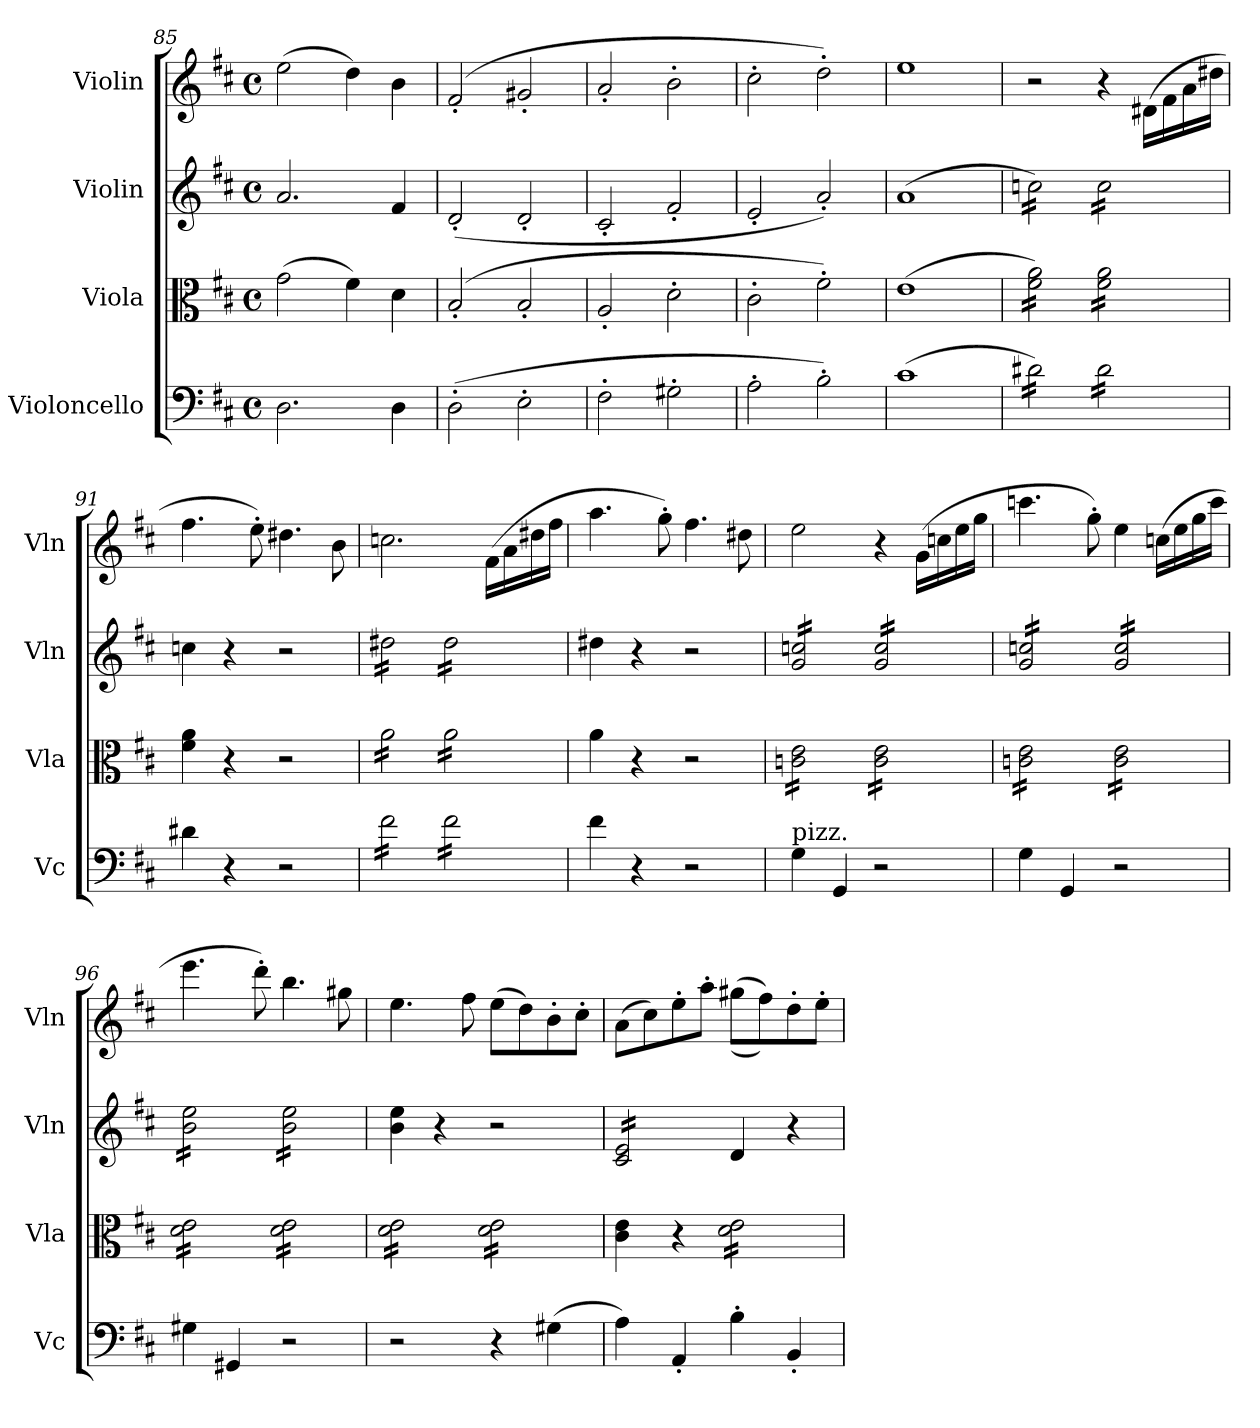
**kern	**kern	**kern	**kern
*part4	*part3	*part2	*part1
*staff4	*staff3	*staff2	*staff1
*I"Violoncello	*I"Viola	*I"Violin	*I"Violin
*I'Vc	*I'Vla	*I'Vln	*I'Vln
*clefF4	*clefC3	*clefG2	*clefG2
*k[f#c#]	*k[f#c#]	*k[f#c#]	*k[f#c#]
*M4/4	*M4/4	*M4/4	*M4/4
*met(c)	*met(c)	*met(c)	*met(c)
=85	=85	=85	=85
2.D\	(>2g\	2.a/	(>2ee\
.	4f#\)	.	4dd\)
4D\	4d\	4f#/	4b\
=86	=86	=86	=86
(>2D'\	(>2B'/	(2d'/	(>2f#'/
2E'\	2B'/	2d'/	2g#X'/
=87	=87	=87	=87
2F#'\	2A'/	2c#'/	2a'/
2G#X'\	2d'\	2f#'/	2b'\
=88	=88	=88	=88
2A'\	2c#'\	2e'/	2cc#'\
2B'\)	2f#'\)	2a'/)	2dd'\)
=89	=89	=89	=89
(>1c#	(>1e	(>1a	1ee
=90	=90	=90	=90
*tremolo	*	*	*
*	*tremolo	*	*
*	*	*tremolo	*
16d#X\)LL	16f#\ 16a\)LL	16ccn\)LL	2r
16d#X\)	16f#\ 16a\)	16ccn\)	.
16d#X\)	16f#\ 16a\)	16ccn\)	.
16d#X\)	16f#\ 16a\)	16ccn\)	.
16d#X\)	16f#\ 16a\)	16ccn\)	.
16d#X\)	16f#\ 16a\)	16ccn\)	.
16d#X\)	16f#\ 16a\)	16ccn\)	.
16d#X\)JJ	16f#\ 16a\)JJ	16ccn\)JJ	.
16d#\LL	16f#\ 16a\LL	16cc\LL	4r
16d#\	16f#\ 16a\	16cc\	.
16d#\	16f#\ 16a\	16cc\	.
16d#\	16f#\ 16a\	16cc\	.
16d#\	16f#\ 16a\	16cc\	(>16d#X\LL
16d#\	16f#\ 16a\	16cc\	16f#\
16d#\	16f#\ 16a\	16cc\	16a\
16d#\JJ	16f#\ 16a\JJ	16cc\JJ	16dd#X\JJ
*	*	*Xtremolo	*
*	*Xtremolo	*	*
*Xtremolo	*	*	*
!!LO:LB:g=z
=91	=91	=91	=91
4d#X\	4f#\ 4a\	4ccn\	4.ff#\
4r	4r	4r	.
.	.	.	8ee'\)
2r	2r	2r	4.dd#X\
.	.	.	8b\
=92	=92	=92	=92
*tremolo	*	*	*
*	*tremolo	*	*
*	*	*tremolo	*
16f#\LL	16a\LL	16dd#X\LL	2.ccn\
16f#\	16a\	16dd#X\	.
16f#\	16a\	16dd#X\	.
16f#\	16a\	16dd#X\	.
16f#\	16a\	16dd#X\	.
16f#\	16a\	16dd#X\	.
16f#\	16a\	16dd#X\	.
16f#\JJ	16a\JJ	16dd#X\JJ	.
16f#\LL	16a\LL	16dd#\LL	.
16f#\	16a\	16dd#\	.
16f#\	16a\	16dd#\	.
16f#\	16a\	16dd#\	.
16f#\	16a\	16dd#\	(>16f#\LL
16f#\	16a\	16dd#\	16a\
16f#\	16a\	16dd#\	16dd#X\
16f#\JJ	16a\JJ	16dd#\JJ	16ff#\JJ
*	*	*Xtremolo	*
*	*Xtremolo	*	*
*Xtremolo	*	*	*
=93	=93	=93	=93
4f#\	4a\	4dd#X\	4.aa\
4r	4r	4r	.
.	.	.	8gg'\)
2r	2r	2r	4.ff#\
.	.	.	8dd#X\
=94	=94	=94	=94
!LO:TX:a:t=pizz.	!	!	!
*	*tremolo	*	*
*	*	*tremolo	*
4G\	16cn\ 16e\LL	16g/ 16ccn/LL	2ee\
.	16cn\ 16e\	16g/ 16ccn/	.
.	16cn\ 16e\	16g/ 16ccn/	.
.	16cn\ 16e\	16g/ 16ccn/	.
4GG/	16cn\ 16e\	16g/ 16ccn/	.
.	16cn\ 16e\	16g/ 16ccn/	.
.	16cn\ 16e\	16g/ 16ccn/	.
.	16cn\ 16e\JJ	16g/ 16ccn/JJ	.
2r	16c\ 16e\LL	16g/ 16cc/LL	4r
.	16c\ 16e\	16g/ 16cc/	.
.	16c\ 16e\	16g/ 16cc/	.
.	16c\ 16e\	16g/ 16cc/	.
.	16c\ 16e\	16g/ 16cc/	(>16g\LL
.	16c\ 16e\	16g/ 16cc/	16ccn\
.	16c\ 16e\	16g/ 16cc/	16ee\
.	16c\ 16e\JJ	16g/ 16cc/JJ	16gg\JJ
=95	=95	=95	=95
4G\	16cn\ 16e\LL	16g/ 16ccn/LL	4.cccn\
.	16cn\ 16e\	16g/ 16ccn/	.
.	16cn\ 16e\	16g/ 16ccn/	.
.	16cn\ 16e\	16g/ 16ccn/	.
4GG/	16cn\ 16e\	16g/ 16ccn/	.
.	16cn\ 16e\	16g/ 16ccn/	.
.	16cn\ 16e\	16g/ 16ccn/	8gg'\)
.	16cn\ 16e\JJ	16g/ 16ccn/JJ	.
2r	16c\ 16e\LL	16g/ 16cc/LL	4ee\
.	16c\ 16e\	16g/ 16cc/	.
.	16c\ 16e\	16g/ 16cc/	.
.	16c\ 16e\	16g/ 16cc/	.
.	16c\ 16e\	16g/ 16cc/	(>16ccn\LL
.	16c\ 16e\	16g/ 16cc/	16ee\
.	16c\ 16e\	16g/ 16cc/	16gg\
.	16c\ 16e\JJ	16g/ 16cc/JJ	16ccc\JJ
=96	=96	=96	=96
4G#X\	16d\ 16e\LL	16b\ 16ee\LL	4.eee\
.	16d\ 16e\	16b\ 16ee\	.
.	16d\ 16e\	16b\ 16ee\	.
.	16d\ 16e\	16b\ 16ee\	.
4GG#X/	16d\ 16e\	16b\ 16ee\	.
.	16d\ 16e\	16b\ 16ee\	.
.	16d\ 16e\	16b\ 16ee\	8ddd'\)
.	16d\ 16e\JJ	16b\ 16ee\JJ	.
2r	16d\ 16e\LL	16b\ 16ee\LL	4.bb\
.	16d\ 16e\	16b\ 16ee\	.
.	16d\ 16e\	16b\ 16ee\	.
.	16d\ 16e\	16b\ 16ee\	.
.	16d\ 16e\	16b\ 16ee\	.
.	16d\ 16e\	16b\ 16ee\	.
.	16d\ 16e\	16b\ 16ee\	8gg#X\
.	16d\ 16e\JJ	16b\ 16ee\JJ	.
*	*	*Xtremolo	*
=97	=97	=97	=97
2r	16d\ 16e\LL	4b\ 4ee\	4.ee\
.	16d\ 16e\	.	.
.	16d\ 16e\	.	.
.	16d\ 16e\	.	.
.	16d\ 16e\	4r	.
.	16d\ 16e\	.	.
.	16d\ 16e\	.	8ff#\
.	16d\ 16e\JJ	.	.
4r	16d\ 16e\LL	2r	(>8ee\L
.	16d\ 16e\	.	.
.	16d\ 16e\	.	8dd\)
.	16d\ 16e\	.	.
(>4G#X\	16d\ 16e\	.	8b'\
.	16d\ 16e\	.	.
.	16d\ 16e\	.	8cc#'\J
.	16d\ 16e\JJ	.	.
*	*Xtremolo	*	*
=98	=98	=98	=98
*	*	*tremolo	*
4A\)	4c#\ 4e\	16c#/ 16e/LL	(>8a\L
.	.	16c#/ 16e/	.
.	.	16c#/ 16e/	8cc#\)
.	.	16c#/ 16e/	.
4AA'/	4r	16c#/ 16e/	8ee'\
.	.	16c#/ 16e/	.
.	.	16c#/ 16e/	8aa'\J
.	.	16c#/ 16e/JJ	.
*	*	*Xtremolo	*
*	*tremolo	*	*
4B'\	16d\ 16e\LL	4d/	(>(>8gg#X\L
.	16d\ 16e\	.	.
.	16d\ 16e\	.	8ff#\))
.	16d\ 16e\	.	.
4BB'/	16d\ 16e\	4r	8dd'\
.	16d\ 16e\	.	.
.	16d\ 16e\	.	8ee'\J
.	16d\ 16e\JJ	.	.
*	*Xtremolo	*	*
=	=	=	=
*-	*-	*-	*-
